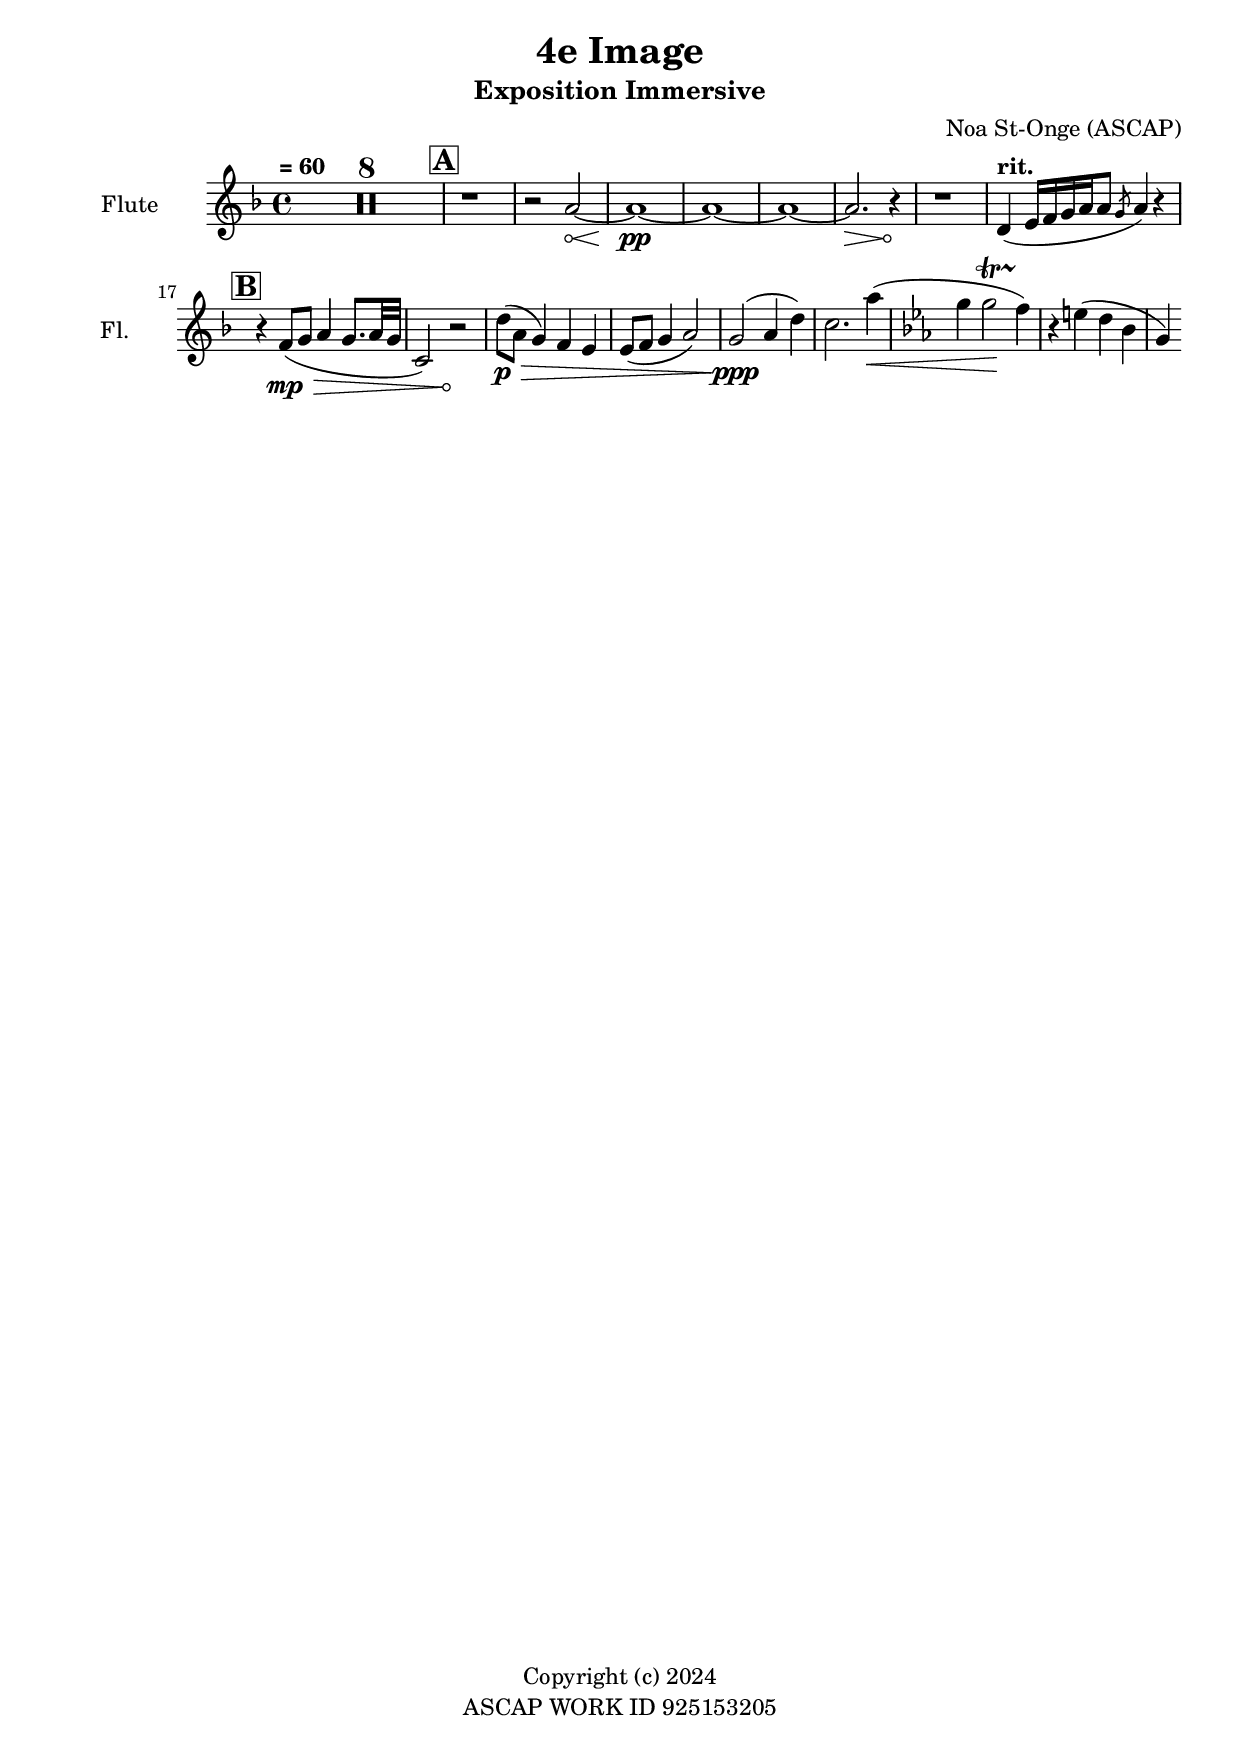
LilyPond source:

flute = \relative c'' {
  \time 4/4
  \tempo " = 60"
  \key f \major

  \set Score.rehearsalMarkFormatter = #format-mark-box-alphabet

  % Music follows here.
  \override Hairpin.circled-tip = ##t
  \compressMMRests { R1*8 } \mark \default r1 r2
  a2\< ~ a1\!\pp ~ a1 ~ a1 ~ a2.\> r4\! r1

  \tempo \markup { "rit. " } d,4 (e16 [f16 g16 a16 a8] \slashedGrace g8 a4*1/2) r4

  \mark \default %B
  r4 f8(\mp\> g8 a4 g8. a32 g32 c,2) r2\!

  \override Hairpin.circled-tip = ##f
  d'8(\p\> a8 g4) f4 e4
  e8( f8 g4 a2)
  g2(\!\ppp a4 d4)
  c2. a'4(\<

  \key ees \major

  g4 g2\!\startTrillSpan f4\stopTrillSpan) r4

  e4( d4 bes4 g4)
}

flutePart = \new Staff \with {
  instrumentName = "Flute"
  shortInstrumentName = "Fl."
  midiInstrument = "flute"
} \flute

\book {
  \bookOutputName "Flute"
  \header {
  title = "4e Image"
  subtitle = "Exposition Immersive"
  composer = "Noa St-Onge (ASCAP)"
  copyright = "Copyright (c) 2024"
  % Remove default LilyPond tagline
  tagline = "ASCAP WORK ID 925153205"
}
  \score {
    <<
      \flutePart
    >>
    \layout {
      indent = 25
      short-indent = 20
    }

    \midi {
      \tempo 4=60
    }
  }
}